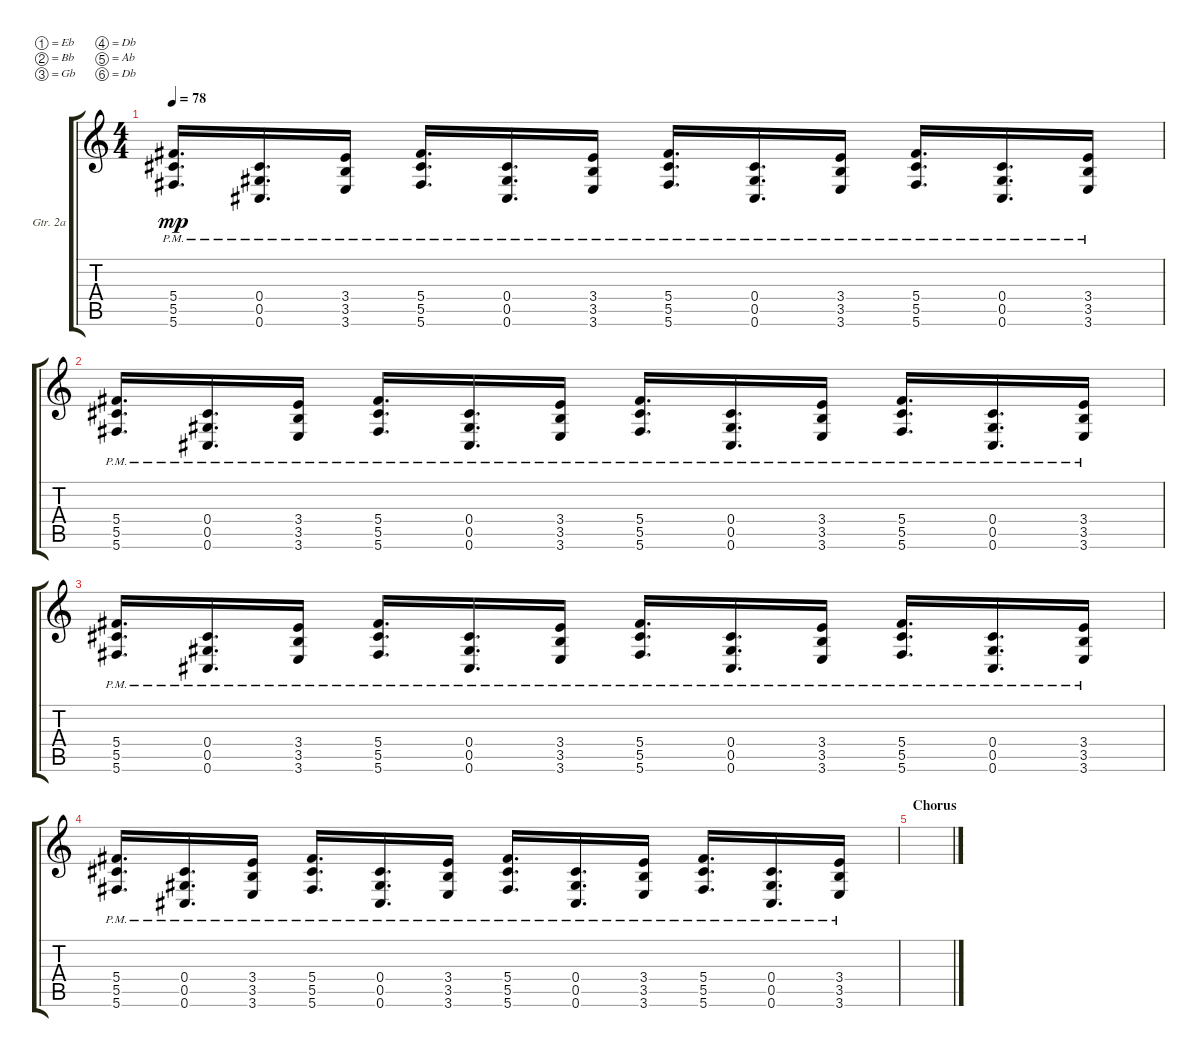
\defaultSystemsLayout 4
\bracketExtendMode groupsimilarinstruments
\firstSystemTrackNameOrientation horizontal
\otherSystemsTrackNameOrientation horizontal
\track ("Electric Guitar" "Gtr. 2a") {instrument distortionguitar}
\staff {score tabs}
\tuning (Eb4 Bb3 Gb3 Db3 Ab2 Db2)
\ts (4 4)
\tempo 78
\clef g2
\ks c
(5.6{pm} 5.5{pm} 5.4{pm}).16{d dy mp} (0.5{pm} 0.6{pm} 0.4{pm}).16{d} (3.4{pm} 3.5{pm} 3.6{pm}).16 (5.6{pm} 5.5{pm} 5.4{pm}).16{d} (0.5{pm} 0.6{pm} 0.4{pm}).16{d} (3.4{pm} 3.5{pm} 3.6{pm}).16 (5.6{pm} 5.5{pm} 5.4{pm}).16{d} (0.5{pm} 0.6{pm} 0.4{pm}).16{d} (3.4{pm} 3.5{pm} 3.6{pm}).16 (5.6{pm} 5.5{pm} 5.4{pm}).16{d} (0.5{pm} 0.6{pm} 0.4{pm}).16{d} (3.4{pm} 3.5{pm} 3.6{pm}).16 |
(5.6{pm} 5.5{pm} 5.4{pm}).16{d} (0.5{pm} 0.6{pm} 0.4{pm}).16{d} (3.4{pm} 3.5{pm} 3.6{pm}).16 (5.6{pm} 5.5{pm} 5.4{pm}).16{d} (0.5{pm} 0.6{pm} 0.4{pm}).16{d} (3.4{pm} 3.5{pm} 3.6{pm}).16 (5.6{pm} 5.5{pm} 5.4{pm}).16{d} (0.5{pm} 0.6{pm} 0.4{pm}).16{d} (3.4{pm} 3.5{pm} 3.6{pm}).16 (5.6{pm} 5.5{pm} 5.4{pm}).16{d} (0.5{pm} 0.6{pm} 0.4{pm}).16{d} (3.4{pm} 3.5{pm} 3.6{pm}).16 |
(5.6{pm} 5.5{pm} 5.4{pm}).16{d} (0.5{pm} 0.6{pm} 0.4{pm}).16{d} (3.4{pm} 3.5{pm} 3.6{pm}).16 (5.6{pm} 5.5{pm} 5.4{pm}).16{d} (0.5{pm} 0.6{pm} 0.4{pm}).16{d} (3.4{pm} 3.5{pm} 3.6{pm}).16 (5.6{pm} 5.5{pm} 5.4{pm}).16{d} (0.5{pm} 0.6{pm} 0.4{pm}).16{d} (3.4{pm} 3.5{pm} 3.6{pm}).16 (5.6{pm} 5.5{pm} 5.4{pm}).16{d} (0.5{pm} 0.6{pm} 0.4{pm}).16{d} (3.4{pm} 3.5{pm} 3.6{pm}).16 |
(5.6{pm} 5.5{pm} 5.4{pm}).16{d} (0.5{pm} 0.6{pm} 0.4{pm}).16{d} (3.4{pm} 3.5{pm} 3.6{pm}).16 (5.6{pm} 5.5{pm} 5.4{pm}).16{d} (0.5{pm} 0.6{pm} 0.4{pm}).16{d} (3.4{pm} 3.5{pm} 3.6{pm}).16 (5.6{pm} 5.5{pm} 5.4{pm}).16{d} (0.5{pm} 0.6{pm} 0.4{pm}).16{d} (3.4{pm} 3.5{pm} 3.6{pm}).16 (5.6{pm} 5.5{pm} 5.4{pm}).16{d} (0.5{pm} 0.6{pm} 0.4{pm}).16{d} (3.4{pm} 3.5{pm} 3.6{pm}).16 |
\section ("" "Chorus")
